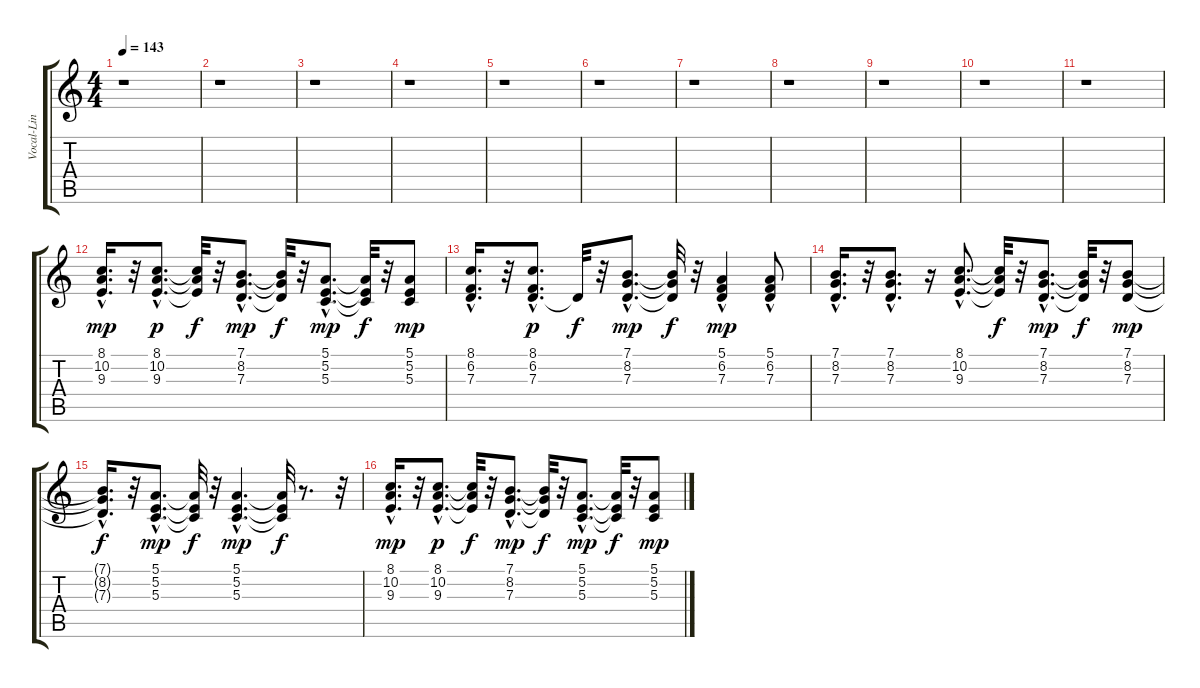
\track ("Vocal-Lin" "Vocal-Lin") {instrument sopranosax}
\staff {score tabs}
\tuning (E4 B3 G3 D3 A2 E2) {hide}
\ts (4 4)
\tempo 143
\clef g2
\ks c
r.1{dy mf} |
r.1 |
r.1 |
r.1 |
r.1 |
r.1 |
r.1 |
r.1 |
r.1 |
r.1 |
r.1 |
(8.1{hac} 10.2{hac} 9.3{hac}).16{d dy mp} r.32 (8.1{hac} 10.2{hac} 9.3{hac}).8{d dy p} (8.1{t} 10.2{t} 9.3{t}).32{dy f} r.32 (7.1{hac} 8.2{hac} 7.3{hac}).8{d dy mp} (7.1{t} 8.2{t} 7.3{t}).32{dy f} r.32 (5.1{hac} 5.2{hac} 5.3{hac}).8{d dy mp} (5.1{t} 5.2{t} 5.3{t}).32{dy f} r.32 (5.1 5.2 5.3).8{dy mp} |
(8.1{hac} 6.2{hac} 7.3{hac}).16{d} r.32 (8.1{hac} 6.2{hac} 7.3{hac}).8{d dy p} 7.3{t}.32{dy f} r.32 (7.1{hac} 8.2{hac} 7.3{hac}).8{d dy mp} (7.1{t} 8.2{t} 7.3{t}).32{dy f} r.32 (5.1 6.2 7.3{hac}).4{dy mp} (5.1{hac} 6.2 7.3).8 |
(7.1{hac} 8.2{hac} 7.3{hac}).16{d} r.32 (7.1{hac} 8.2{hac} 7.3{hac}).8{d} r.16 (8.1{hac} 10.2{hac} 9.3{hac}).8{d} (8.1{t} 10.2{t} 9.3{t}).32{dy f} r.32 (7.1{hac} 8.2{hac} 7.3{hac}).8{d dy mp} (7.1{t} 8.2{t} 7.3{t}).32{dy f} r.32 (7.1 8.2 7.3).8{dy mp} |
(7.1{hac t} 8.2{hac t} 7.3{hac t}).16{d dy f} r.32 (5.1{hac} 5.2{hac} 5.3{hac}).8{d dy mp} (5.1{t} 5.2{t} 5.3{t}).32{dy f} r.32 (5.1{hac} 5.2{hac} 5.3{hac}).4{d dy mp} (5.1{t} 5.2{t} 5.3{t}).32{dy f} r.8{d} r.32 |
(8.1{hac} 10.2{hac} 9.3{hac}).16{d dy mp} r.32 (8.1{hac} 10.2{hac} 9.3{hac}).8{d dy p} (8.1{t} 10.2{t} 9.3{t}).32{dy f} r.32 (7.1{hac} 8.2{hac} 7.3{hac}).8{d dy mp} (7.1{t} 8.2{t} 7.3{t}).32{dy f} r.32 (5.1{hac} 5.2{hac} 5.3{hac}).8{d dy mp} (5.1{t} 5.2{t} 5.3{t}).32{dy f} r.32 (5.1 5.2 5.3).8{dy mp}
